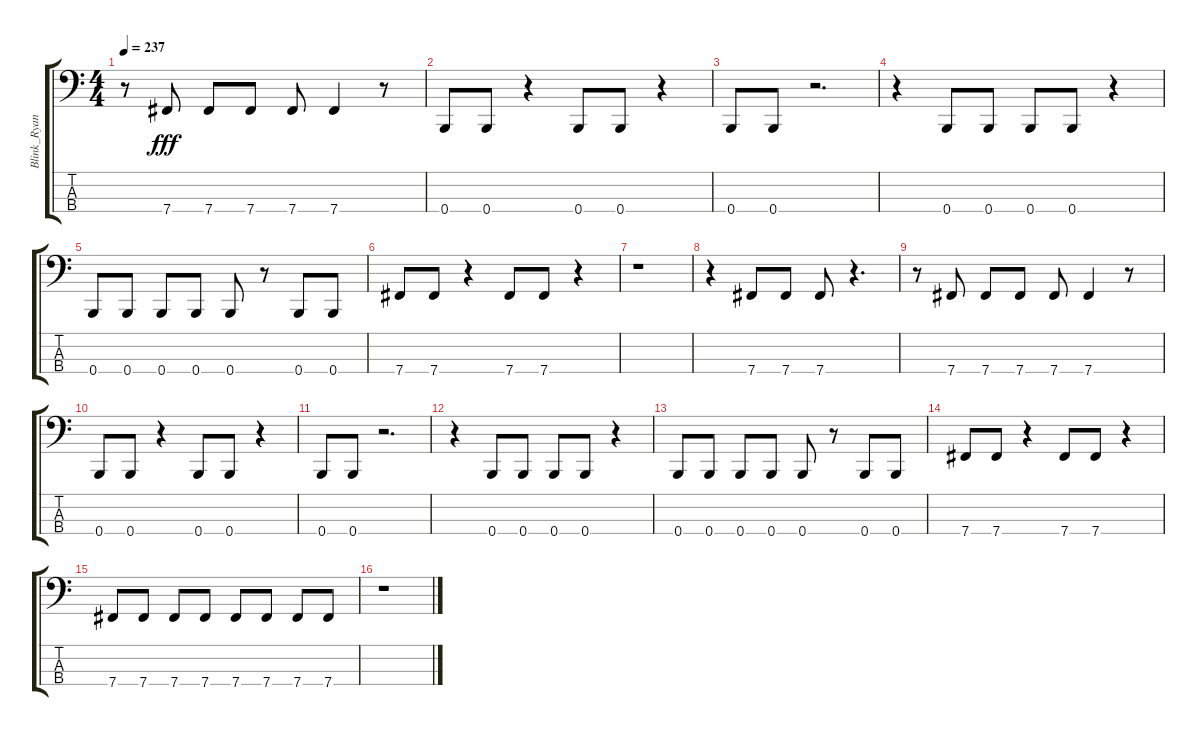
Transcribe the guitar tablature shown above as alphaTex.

\track ("Blink_Ryan" "Blink_Ryan") {instrument electricbasspick}
\staff {score tabs}
\tuning (E2 B1 Gb1 B0) {hide}
\ts (4 4)
\tempo 237
\clef f4
\ks c
r.8{dy fff} 7.4.8 7.4.8 7.4.8 7.4.8 7.4.4 r.8 |
0.4.8 0.4.8 r.4 0.4.8 0.4.8 r.4 |
0.4.8 0.4.8 r.2{d} |
r.4 0.4.8 0.4.8 0.4.8 0.4.8 r.4 |
0.4.8 0.4.8 0.4.8 0.4.8 0.4.8 r.8 0.4.8 0.4.8 |
7.4.8 7.4.8 r.4 7.4.8 7.4.8 r.4 |
r.1 |
r.4 7.4.8 7.4.8 7.4.8 r.4{d} |
r.8 7.4.8 7.4.8 7.4.8 7.4.8 7.4.4 r.8 |
0.4.8 0.4.8 r.4 0.4.8 0.4.8 r.4 |
0.4.8 0.4.8 r.2{d} |
r.4 0.4.8 0.4.8 0.4.8 0.4.8 r.4 |
0.4.8 0.4.8 0.4.8 0.4.8 0.4.8 r.8 0.4.8 0.4.8 |
7.4.8 7.4.8 r.4 7.4.8 7.4.8 r.4 |
7.4.8 7.4.8 7.4.8 7.4.8 7.4.8 7.4.8 7.4.8 7.4.8 |
r.1
